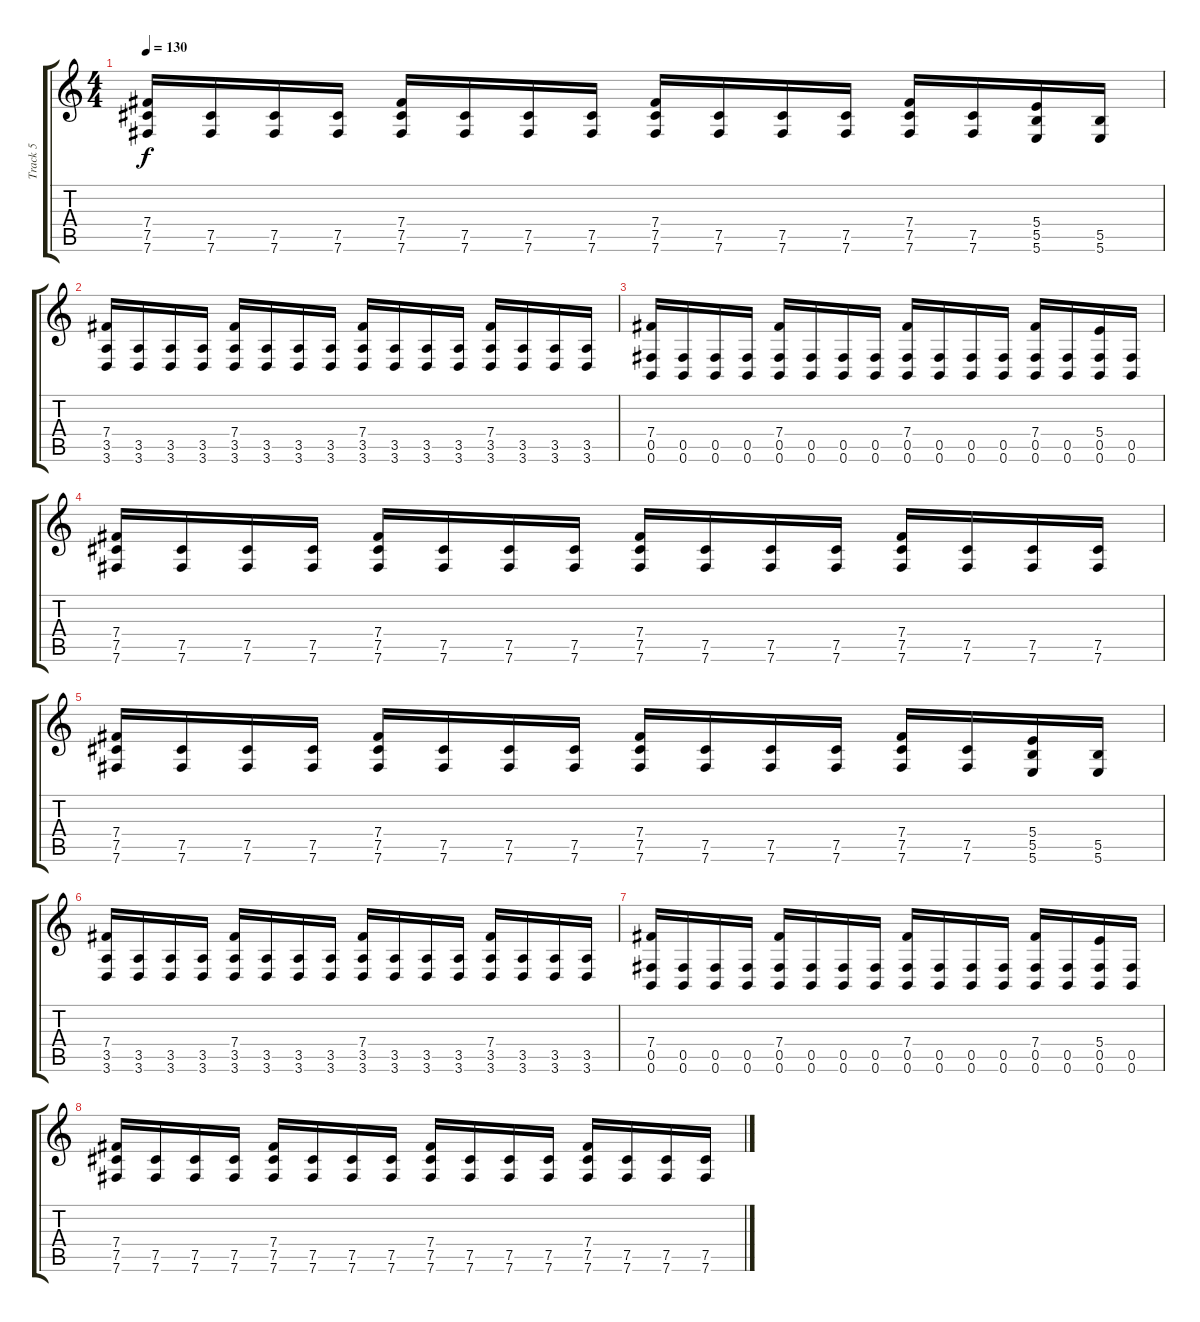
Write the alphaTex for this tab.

\track ("Track 5" "Track 5") {instrument distortionguitar}
\staff {score tabs}
\tuning (Db4 Ab3 E3 B2 Gb2 B1) {hide}
\ts (4 4)
\tempo 130
\clef g2
\ks c
(7.4 7.5 7.6).16{dy f} (7.5 7.6).16 (7.5 7.6).16 (7.5 7.6).16 (7.4 7.5 7.6).16 (7.5 7.6).16 (7.5 7.6).16 (7.5 7.6).16 (7.4 7.5 7.6).16 (7.5 7.6).16 (7.5 7.6).16 (7.5 7.6).16 (7.4 7.5 7.6).16 (7.5 7.6).16 (5.4 5.5 5.6).16 (5.5 5.6).16 |
(7.4 3.5 3.6).16 (3.5 3.6).16 (3.5 3.6).16 (3.5 3.6).16 (7.4 3.5 3.6).16 (3.5 3.6).16 (3.5 3.6).16 (3.5 3.6).16 (7.4 3.5 3.6).16 (3.5 3.6).16 (3.5 3.6).16 (3.5 3.6).16 (7.4 3.5 3.6).16 (3.5 3.6).16 (3.5 3.6).16 (3.5 3.6).16 |
(7.4 0.5 0.6).16 (0.5 0.6).16 (0.5 0.6).16 (0.5 0.6).16 (7.4 0.5 0.6).16 (0.5 0.6).16 (0.5 0.6).16 (0.5 0.6).16 (7.4 0.5 0.6).16 (0.5 0.6).16 (0.5 0.6).16 (0.5 0.6).16 (7.4 0.5 0.6).16 (0.5 0.6).16 (5.4 0.5 0.6).16 (0.5 0.6).16 |
(7.4 7.5 7.6).16 (7.5 7.6).16 (7.5 7.6).16 (7.5 7.6).16 (7.4 7.5 7.6).16 (7.5 7.6).16 (7.5 7.6).16 (7.5 7.6).16 (7.4 7.5 7.6).16 (7.5 7.6).16 (7.5 7.6).16 (7.5 7.6).16 (7.4 7.5 7.6).16 (7.5 7.6).16 (7.5 7.6).16 (7.5 7.6).16 |
(7.4 7.5 7.6).16 (7.5 7.6).16 (7.5 7.6).16 (7.5 7.6).16 (7.4 7.5 7.6).16 (7.5 7.6).16 (7.5 7.6).16 (7.5 7.6).16 (7.4 7.5 7.6).16 (7.5 7.6).16 (7.5 7.6).16 (7.5 7.6).16 (7.4 7.5 7.6).16 (7.5 7.6).16 (5.4 5.5 5.6).16 (5.5 5.6).16 |
(7.4 3.5 3.6).16 (3.5 3.6).16 (3.5 3.6).16 (3.5 3.6).16 (7.4 3.5 3.6).16 (3.5 3.6).16 (3.5 3.6).16 (3.5 3.6).16 (7.4 3.5 3.6).16 (3.5 3.6).16 (3.5 3.6).16 (3.5 3.6).16 (7.4 3.5 3.6).16 (3.5 3.6).16 (3.5 3.6).16 (3.5 3.6).16 |
(7.4 0.5 0.6).16 (0.5 0.6).16 (0.5 0.6).16 (0.5 0.6).16 (7.4 0.5 0.6).16 (0.5 0.6).16 (0.5 0.6).16 (0.5 0.6).16 (7.4 0.5 0.6).16 (0.5 0.6).16 (0.5 0.6).16 (0.5 0.6).16 (7.4 0.5 0.6).16 (0.5 0.6).16 (5.4 0.5 0.6).16 (0.5 0.6).16 |
(7.4 7.5 7.6).16 (7.5 7.6).16 (7.5 7.6).16 (7.5 7.6).16 (7.4 7.5 7.6).16 (7.5 7.6).16 (7.5 7.6).16 (7.5 7.6).16 (7.4 7.5 7.6).16 (7.5 7.6).16 (7.5 7.6).16 (7.5 7.6).16 (7.4 7.5 7.6).16 (7.5 7.6).16 (7.5 7.6).16 (7.5 7.6).16
